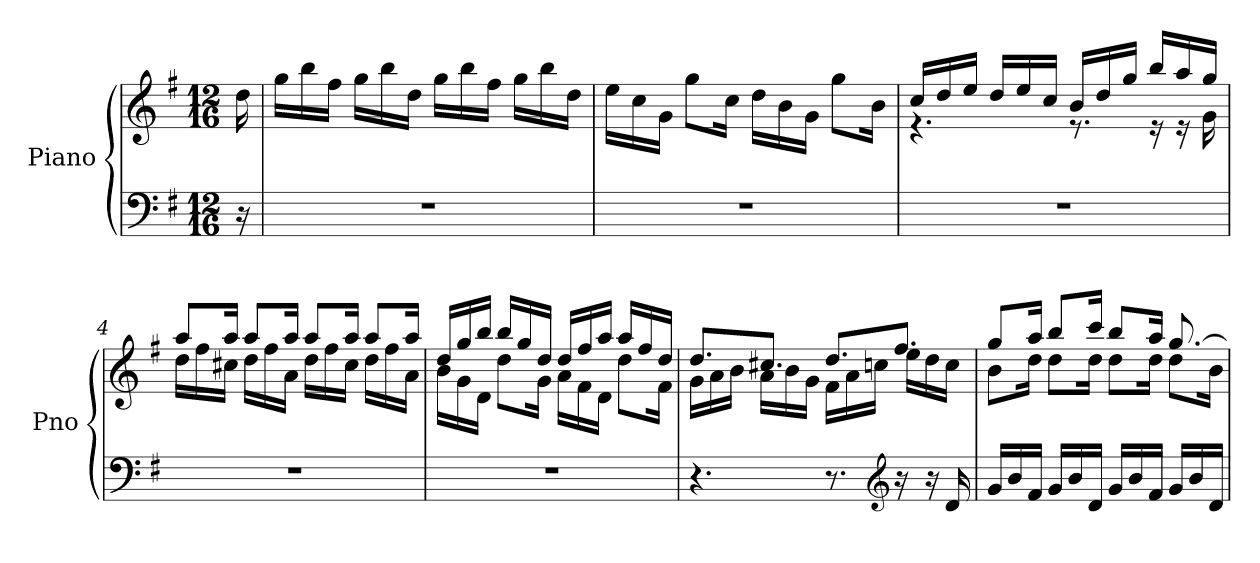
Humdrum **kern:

**kern	**kern
*part1	*part1
*staff2	*staff1
*I"Piano	*
*I'Pno	*
*clefF4	*clefG2
*k[f#]	*k[f#]
*M12/16	*M12/16
=	=
16r	16dd\
=1	=1
2.r	16gg\LL
.	16bb\
.	16ff#\JJ
.	16gg\LL
.	16bb\
.	16dd\JJ
.	16gg\LL
.	16bb\
.	16ff#\JJ
.	16gg\LL
.	16bb\
.	16dd\JJ
=2	=2
2.r	16ee\LL
.	16cc\
.	16g\JJ
.	8gg\L
.	16cc\Jk
.	16dd\LL
.	16b\
.	16g\JJ
.	8gg\L
.	16b\Jk
=3	=3
*	*^
2.r	16cc/LL	4.r
.	16dd/	.
.	16ee/JJ	.
.	16dd/LL	.
.	16ee/	.
.	16cc/JJ	.
.	16b/LL	8.r
.	16dd/	.
.	16gg/JJ	.
.	16bb/LL	16r
.	16aa/	16r
.	16gg/JJ	16g\
!!LO:LB:g=z	!!
=4	=4	=4
2.r	8aa/L	16dd\LL
.	.	16ff#\
.	16aa/Jk	16cc#X\JJ
.	8aa/L	16dd\LL
.	.	16ff#\
.	16aa/Jk	16a\JJ
.	8aa/L	16dd\LL
.	.	16ff#\
.	16aa/Jk	16cc#\JJ
.	8aa/L	16dd\LL
.	.	16ff#\
.	16aa/Jk	16a\JJ
!!LO:LB:g=z	!!
=5	=5	=5
2.r	16dd/LL	16b\LL
.	16gg/	16g\
.	16bb/JJ	16d\JJ
.	16bb/LL	8dd\L
.	16gg/	.
.	16dd/JJ	16g\Jk
.	16dd/LL	16a\LL
.	16ff#/	16f#\
.	16aa/JJ	16d\JJ
.	16aa/LL	8dd\L
.	16ff#/	.
.	16dd/JJ	16f#\Jk
=6	=6	=6
4.r	8.dd/L	16g\LL
.	.	16a\
.	.	16b\JJ
.	8.cc#X/J	16a\LL
.	.	16b\
.	.	16g\JJ
8.r	8.dd/L	16f#\LL
.	.	16a\
.	.	16ccn\JJ
*clefG2	*	*
16r	8.ff#/J	16ee\LL
16r	.	16dd\
16d/	.	16cc\JJ
=7	=7	=7
16g/LL	8gg/L	8b\L
16b/	.	.
16f#/JJ	16aa/Jk	16dd\Jk
16g/LL	8bb/L	8dd\L
16b/	.	.
16d/JJ	16ccc/Jk	16dd\Jk
16g/LL	8bb/L	8dd\L
16b/	.	.
16f#/JJ	16aa/Jk	16dd\Jk
16g/LL	[8.gg/	8dd\L
16b/	.	.
16d/JJ	.	16b\Jk
*	*v	*v
=	=
*-	*-
